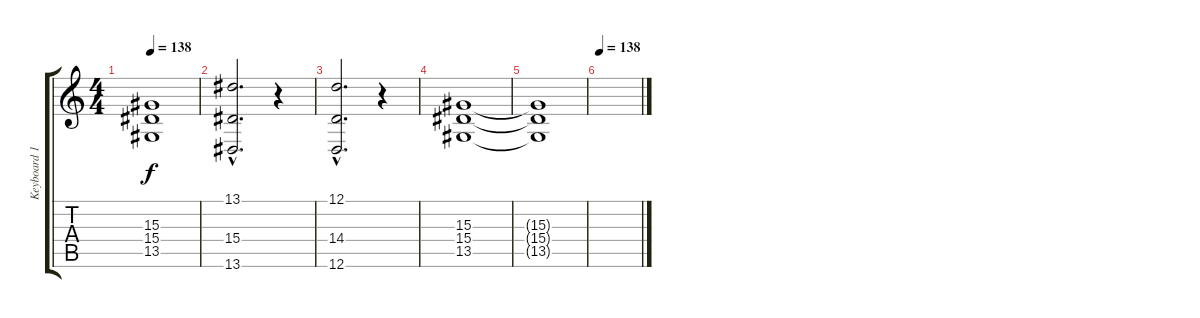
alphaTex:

\track ("Keyboard 1" "Keyboard 1") {instrument musicbox}
\staff {score tabs}
\tuning (D4 A3 F3 C3 G2 D2) {hide}
\ts (4 4)
\tempo 138
\clef g2
\ks c
(15.3{t} 15.4{t} 13.5{t}).1{dy f} |
(13.1{hac} 15.4{hac} 13.6{hac}).2{d volume 15} r.4 |
(12.1{hac} 14.4{hac} 12.6{hac}).2{d} r.4 |
(15.3 15.4 13.5).1 |
(15.3{t} 15.4{t} 13.5{t}).1 |
\tempo 138
